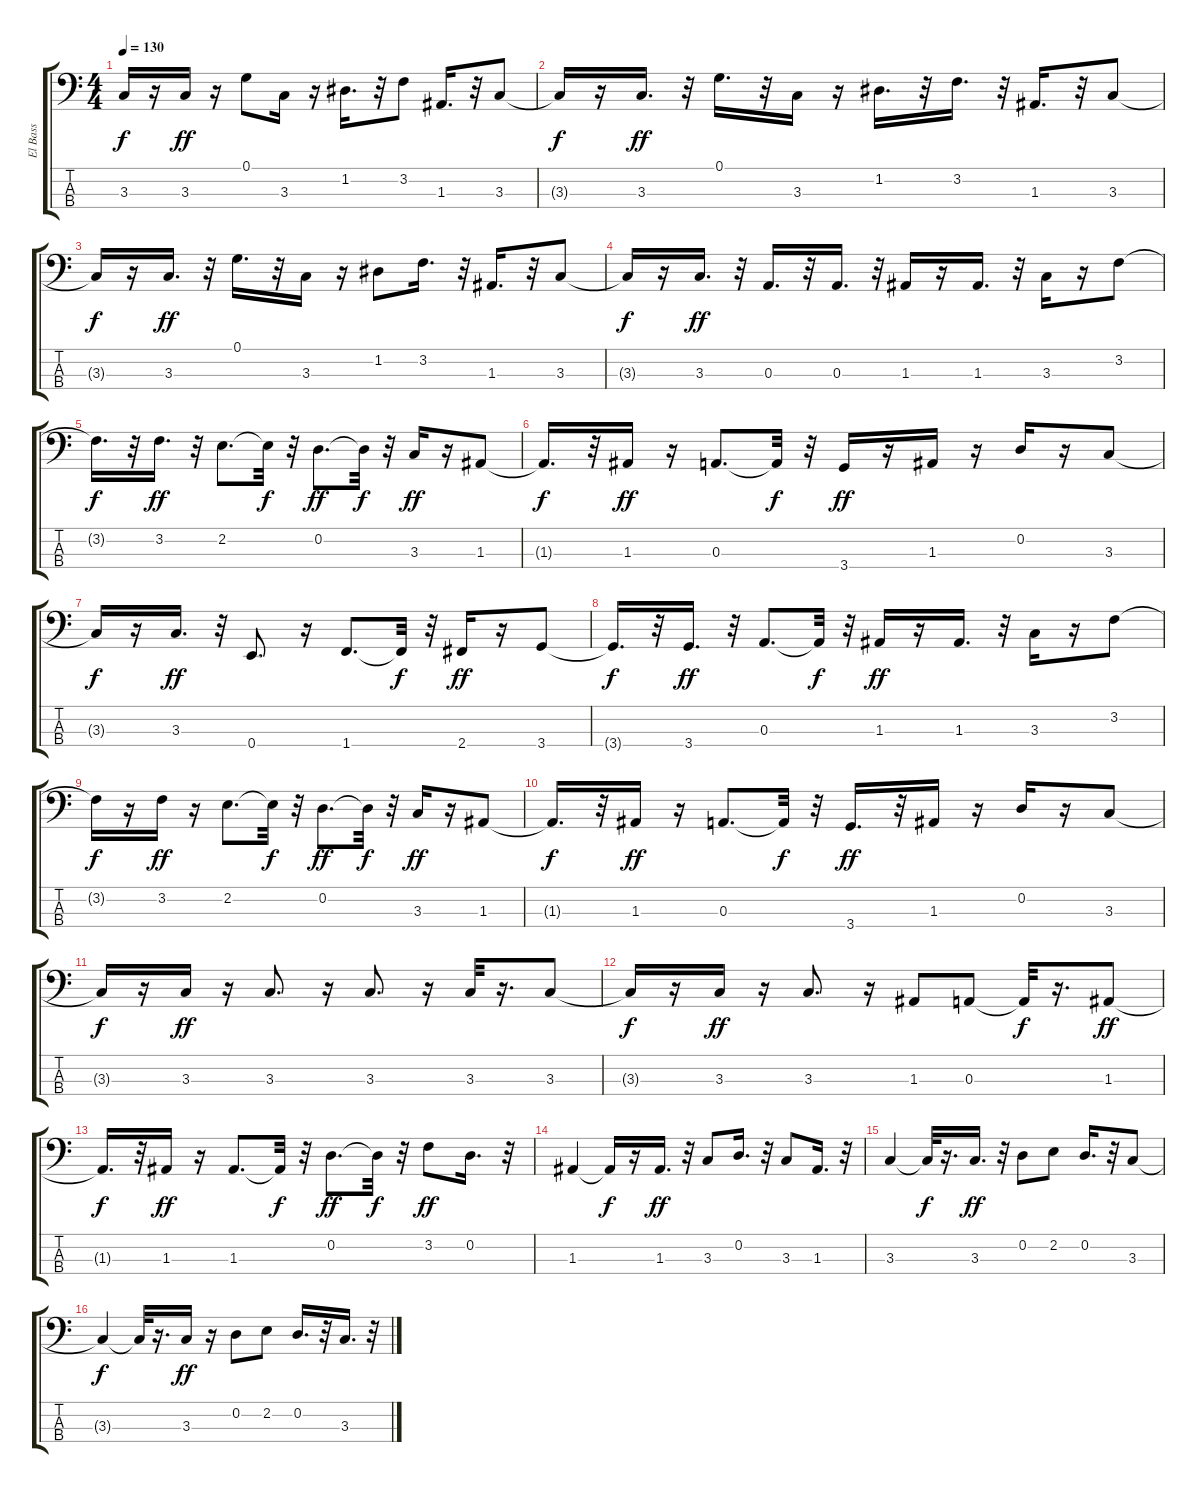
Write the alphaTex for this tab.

\track ("El Bass             " "El Bass   ") {instrument slapbass2}
\staff {score tabs}
\tuning (G2 D2 A1 E1) {hide}
\ts (4 4)
\tempo 130
\clef f4
\ks c
3.3{t}.16{dy f} r.16 3.3.16{dy ff} r.16 0.1.8 3.3.16 r.16 1.2.16{d} r.32 3.2.8 1.3.16{d} r.32 3.3.8 |
3.3{t}.16{dy f} r.16 3.3.16{d dy ff} r.32 0.1.16{d} r.32 3.3.16 r.16 1.2.16{d} r.32 3.2.16{d} r.32 1.3.16{d} r.32 3.3.8 |
3.3{t}.16{dy f} r.16 3.3.16{d dy ff} r.32 0.1.16{d} r.32 3.3.16 r.16 1.2.8 3.2.16{d} r.32 1.3.16{d} r.32 3.3.8 |
3.3{t}.16{dy f} r.16 3.3.16{d dy ff} r.32 0.3.16{d} r.32 0.3.16{d} r.32 1.3.16 r.16 1.3.16{d} r.32 3.3.16 r.16 3.2.8 |
3.2{t}.16{d dy f} r.32 3.2.16{d dy ff} r.32 2.2.8{d} 2.2{t}.32{dy f} r.32 0.2.8{d dy ff} 0.2{t}.32{dy f} r.32 3.3.16{dy ff} r.16 1.3.8 |
1.3{t}.16{d dy f} r.32 1.3.16{dy ff} r.16 0.3.8{d} 0.3{t}.32{dy f} r.32 3.4.16{dy ff} r.16 1.3.16 r.16 0.2.16 r.16 3.3.8 |
3.3{t}.16{dy f} r.16 3.3.16{d dy ff} r.32 0.4.8{d} r.16 1.4.8{d} 1.4{t}.32{dy f} r.32 2.4.16{dy ff} r.16 3.4.8 |
3.4{t}.16{d dy f} r.32 3.4.16{d dy ff} r.32 0.3.8{d} 0.3{t}.32{dy f} r.32 1.3.16{dy ff} r.16 1.3.16{d} r.32 3.3.16 r.16 3.2.8 |
3.2{t}.16{dy f} r.16 3.2.16{dy ff} r.16 2.2.8{d} 2.2{t}.32{dy f} r.32 0.2.8{d dy ff} 0.2{t}.32{dy f} r.32 3.3.16{dy ff} r.16 1.3.8 |
1.3{t}.16{d dy f} r.32 1.3.16{dy ff} r.16 0.3.8{d} 0.3{t}.32{dy f} r.32 3.4.16{d dy ff} r.32 1.3.16 r.16 0.2.16 r.16 3.3.8 |
3.3{t}.16{dy f} r.16 3.3.16{dy ff} r.16 3.3.8{d} r.16 3.3.8{d} r.16 3.3.32 r.16{d} 3.3.8 |
3.3{t}.16{dy f} r.16 3.3.16{dy ff} r.16 3.3.8{d} r.16 1.3.8 0.3.8 0.3{t}.32{dy f} r.16{d} 1.3.8{dy ff} |
1.3{t}.16{d dy f} r.32 1.3.16{dy ff} r.16 1.3.8{d} 1.3{t}.32{dy f} r.32 0.2.8{d dy ff} 0.2{t}.32{dy f} r.32 3.2.8{dy ff} 0.2.16{d} r.32 |
1.3.4 1.3{t}.16{dy f} r.16 1.3.16{d dy ff} r.32 3.3.8 0.2.16{d} r.32 3.3.8 1.3.16{d} r.32 |
3.3.4 3.3{t}.32{dy f} r.16{d} 3.3.16{d dy ff} r.32 0.2.8 2.2.8 0.2.16{d} r.32 3.3.8 |
3.3{t}.4{dy f} 3.3{t}.32 r.16{d} 3.3.16{dy ff} r.16 0.2.8 2.2.8 0.2.16{d} r.32 3.3.16{d} r.32
